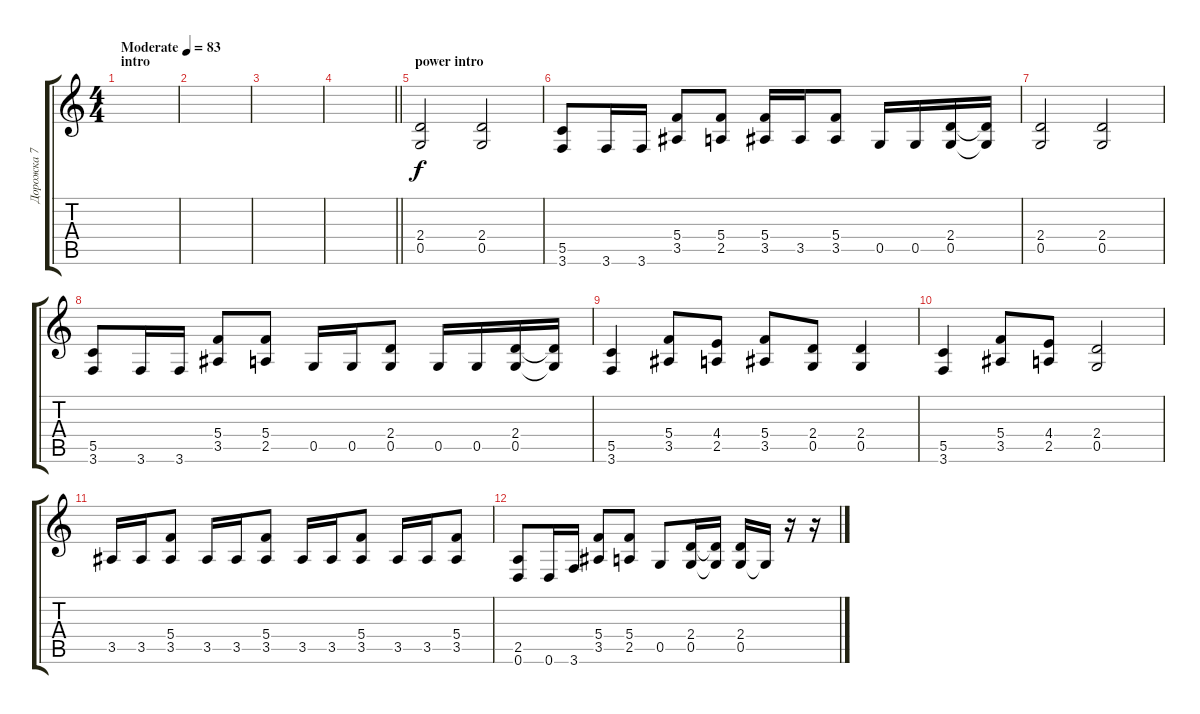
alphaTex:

\track ("Дорожка 7" "Дорожка 7") {instrument distortionguitar}
\staff {score tabs}
\tuning (D4 A3 F3 C3 G2 D2) {hide}
\ts (4 4)
\section ("" "intro")
\tempo (83 "Moderate")
\clef g2
\ks c
|
|
|
\barLineRight lightlight
|
\section ("" "power intro")
(2.4 0.5).2 (2.4 0.5).2 |
(5.5 3.6).8 3.6.16 3.6.16 (5.4 3.5).8 (5.4 2.5).8 (5.4 3.5).16 3.5.16 (5.4 3.5).8 0.5.16 0.5.16 (2.4 0.5).16 (2.4{t} 0.5{t}).16 |
(2.4 0.5).2 (2.4 0.5).2 |
(5.5 3.6).8 3.6.16 3.6.16 (5.4 3.5).8 (5.4 2.5).8 0.5.16 0.5.16 (2.4 0.5).8 0.5.16 0.5.16 (2.4 0.5).16 (2.4{t} 0.5{t}).16 |
(5.5 3.6).4 (5.4 3.5).8 (4.4 2.5).8 (5.4 3.5).8 (2.4 0.5).8 (2.4 0.5).4 |
(5.5 3.6).4 (5.4 3.5).8 (4.4 2.5).8 (2.4 0.5).2 |
3.5.16 3.5.16 (5.4 3.5).8 3.5.16 3.5.16 (5.4 3.5).8 3.5.16 3.5.16 (5.4 3.5).8 3.5.16 3.5.16 (5.4 3.5).8 |
(2.5 0.6).8 0.6.16 3.6.16 (5.4 3.5).8 (5.4 2.5).8 0.5.8 (2.4 0.5).16 (2.4{t} 0.5{t}).16 (2.4 0.5).16 0.5{t}.16 r.16 r.16
